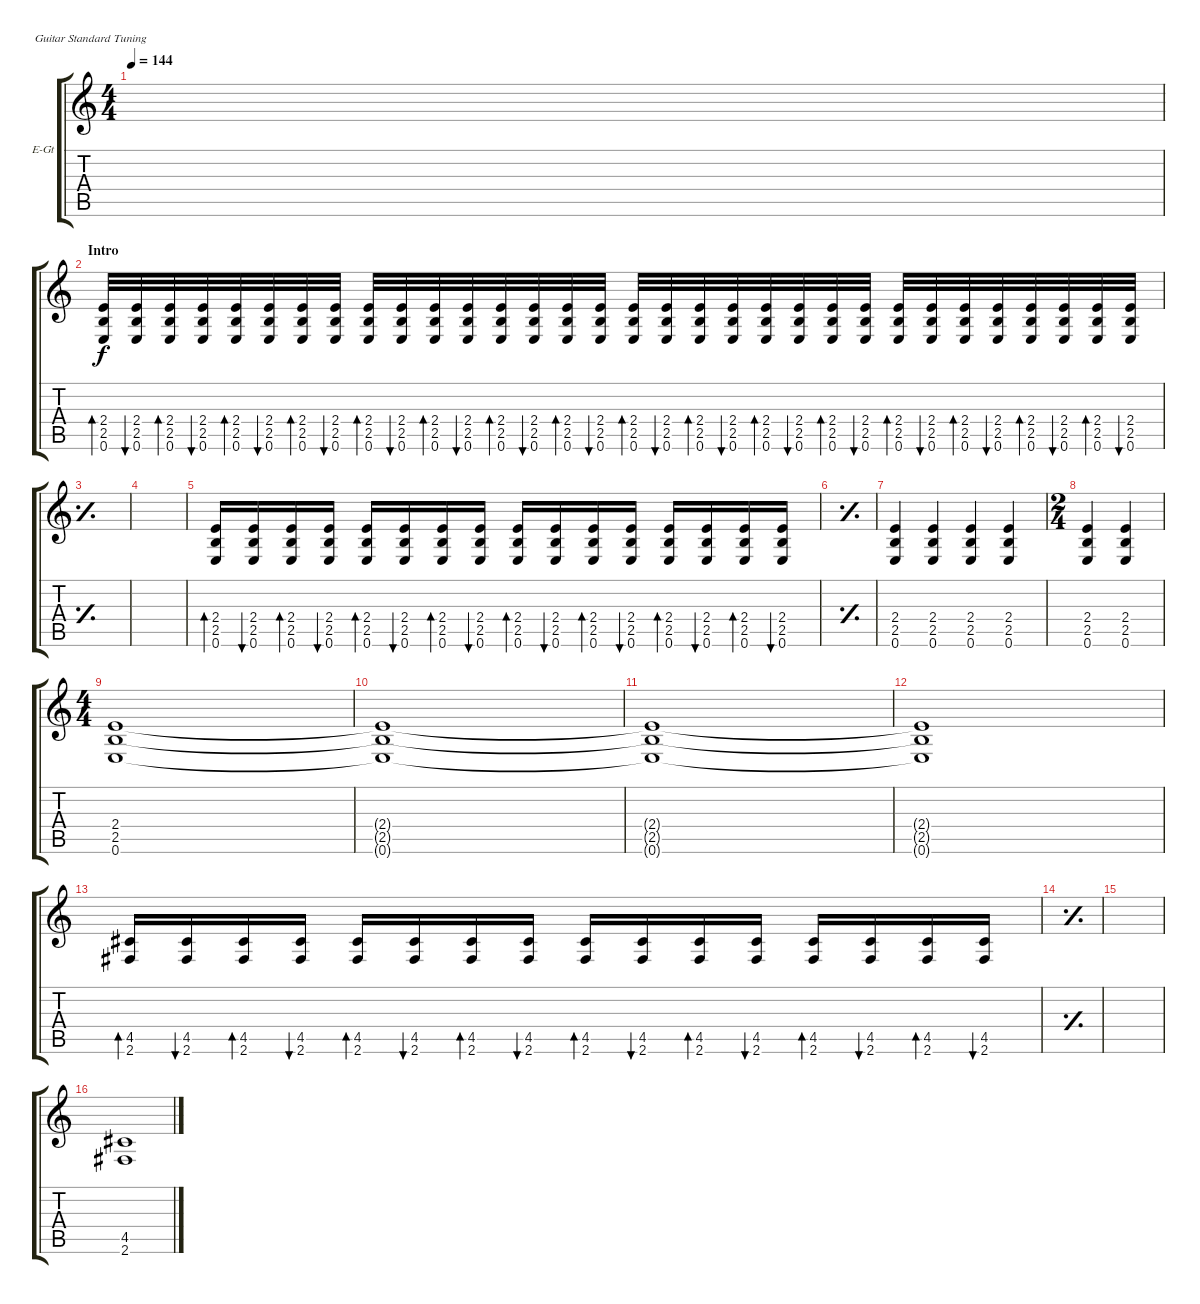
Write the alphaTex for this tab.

\bracketExtendMode groupsimilarinstruments
\firstSystemTrackNameOrientation horizontal
\otherSystemsTrackNameOrientation horizontal
\track ("Gtr. II Rhytm" "E-Gt") {instrument overdrivenguitar}
\staff {score tabs}
\tuning (E4 B3 G3 D3 A2 E2)
\ts (4 4)
\beaming (8 2 2 2 2)
\tempo 144
\clef g2
\ks c
|
\section ("" "Intro")
(2.4 2.5 0.6).32{bd 120} (2.4 2.5 0.6).32{bu 120} (2.4 2.5 0.6).32{bd 120} (2.4 2.5 0.6).32{bu 120} (2.4 2.5 0.6).32{bd 120} (2.4 2.5 0.6).32{bu 120} (2.4 2.5 0.6).32{bd 120} (2.4 2.5 0.6).32{bu 120} (2.4 2.5 0.6).32{bd 120} (2.4 2.5 0.6).32{bu 120} (2.4 2.5 0.6).32{bd 120} (2.4 2.5 0.6).32{bu 120} (2.4 2.5 0.6).32{bd 120} (2.4 2.5 0.6).32{bu 120} (2.4 2.5 0.6).32{bd 120} (2.4 2.5 0.6).32{bu 120} (2.4 2.5 0.6).32{bd 120} (2.4 2.5 0.6).32{bu 120} (2.4 2.5 0.6).32{bd 120} (2.4 2.5 0.6).32{bu 120} (2.4 2.5 0.6).32{bd 120} (2.4 2.5 0.6).32{bu 120} (2.4 2.5 0.6).32{bd 120} (2.4 2.5 0.6).32{bu 120} (2.4 2.5 0.6).32{bd 120} (2.4 2.5 0.6).32{bu 120} (2.4 2.5 0.6).32{bd 120} (2.4 2.5 0.6).32{bu 120} (2.4 2.5 0.6).32{bd 120} (2.4 2.5 0.6).32{bu 120} (2.4 2.5 0.6).32{bd 120} (2.4 2.5 0.6).32{bu 120} |
\simile simple
|
|
\simile none
(2.4 2.5 0.6).16{bd 60} (2.4 2.5 0.6).16{bu 60} (2.4 2.5 0.6).16{bd 60} (2.4 2.5 0.6).16{bu 60} (2.4 2.5 0.6).16{bd 60} (2.4 2.5 0.6).16{bu 60} (2.4 2.5 0.6).16{bd 60} (2.4 2.5 0.6).16{bu 60} (2.4 2.5 0.6).16{bd 60} (2.4 2.5 0.6).16{bu 60} (2.4 2.5 0.6).16{bd 60} (2.4 2.5 0.6).16{bu 60} (2.4 2.5 0.6).16{bd 60} (2.4 2.5 0.6).16{bu 60} (2.4 2.5 0.6).16{bd 60} (2.4 2.5 0.6).16{bu 60} |
\simile simple
|
\simile none
(2.4 2.5 0.6).4 (2.4 2.5 0.6).4 (2.4 2.5 0.6).4 (2.4 2.5 0.6).4 |
\ts (2 4)
\beaming (8 2 2)
(2.4 2.5 0.6).4 (2.4 2.5 0.6).4 |
\ts (4 4)
\beaming (8 2 2 2 2)
(2.4 2.5 0.6).1 |
(2.4{t} 2.5{t} 0.6{t}).1 |
(2.4{t} 2.5{t} 0.6{t}).1 |
(2.4{t} 2.5{t} 0.6{t}).1 |
(4.5 2.6).16{bd 120} (4.5 2.6).16{bu 120} (4.5 2.6).16{bd 120} (4.5 2.6).16{bu 120} (4.5 2.6).16{bd 120} (4.5 2.6).16{bu 120} (4.5 2.6).16{bd 120} (4.5 2.6).16{bu 120} (4.5 2.6).16{bd 120} (4.5 2.6).16{bu 120} (4.5 2.6).16{bd 120} (4.5 2.6).16{bu 120} (4.5 2.6).16{bd 120} (4.5 2.6).16{bu 120} (4.5 2.6).16{bd 120} (4.5 2.6).16{bu 120} |
\simile simple
|
|
\simile none
(4.5 2.6).1
